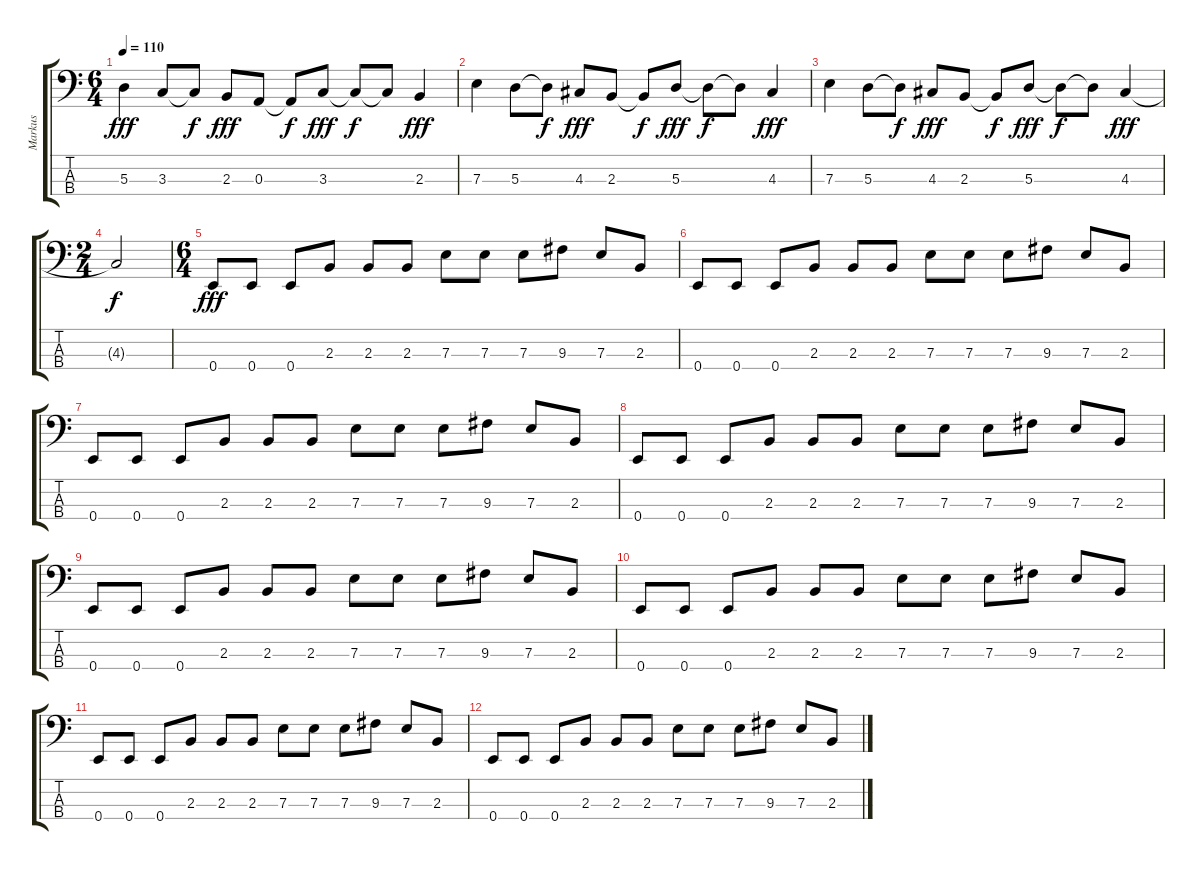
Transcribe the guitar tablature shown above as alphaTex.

\track ("Markus" "Markus") {instrument electricbassfinger}
\staff {score tabs}
\tuning (G2 D2 A1 E1) {hide}
\ts (6 4)
\tempo 110
\clef f4
\ks c
5.3.4{dy fff} 3.3.8 3.3{t}.8{dy f} 2.3.8{dy fff} 0.3.8 0.3{t}.8{dy f} 3.3.8{dy fff} 3.3{t}.8{dy f} 3.3{t}.8 2.3.4{dy fff} |
7.3.4 5.3.8 5.3{t}.8{dy f} 4.3.8{dy fff} 2.3.8 2.3{t}.8{dy f} 5.3.8{dy fff} 5.3{t}.8{dy f} 5.3{t}.8 4.3.4{dy fff} |
7.3.4 5.3.8 5.3{t}.8{dy f} 4.3.8{dy fff} 2.3.8 2.3{t}.8{dy f} 5.3.8{dy fff} 5.3{t}.8{dy f} 5.3{t}.8 4.3.4{dy fff} |
\ts (2 4)
4.3{t}.2{dy f} |
\ts (6 4)
0.4.8{dy fff} 0.4.8 0.4.8 2.3.8 2.3.8 2.3.8 7.3.8 7.3.8 7.3.8 9.3.8 7.3.8 2.3.8 |
0.4.8 0.4.8 0.4.8 2.3.8 2.3.8 2.3.8 7.3.8 7.3.8 7.3.8 9.3.8 7.3.8 2.3.8 |
0.4.8 0.4.8 0.4.8 2.3.8 2.3.8 2.3.8 7.3.8 7.3.8 7.3.8 9.3.8 7.3.8 2.3.8 |
0.4.8 0.4.8 0.4.8 2.3.8 2.3.8 2.3.8 7.3.8 7.3.8 7.3.8 9.3.8 7.3.8 2.3.8 |
0.4.8 0.4.8 0.4.8 2.3.8 2.3.8 2.3.8 7.3.8 7.3.8 7.3.8 9.3.8 7.3.8 2.3.8 |
0.4.8 0.4.8 0.4.8 2.3.8 2.3.8 2.3.8 7.3.8 7.3.8 7.3.8 9.3.8 7.3.8 2.3.8 |
0.4.8 0.4.8 0.4.8 2.3.8 2.3.8 2.3.8 7.3.8 7.3.8 7.3.8 9.3.8 7.3.8 2.3.8 |
0.4.8 0.4.8 0.4.8 2.3.8 2.3.8 2.3.8 7.3.8 7.3.8 7.3.8 9.3.8 7.3.8 2.3.8
